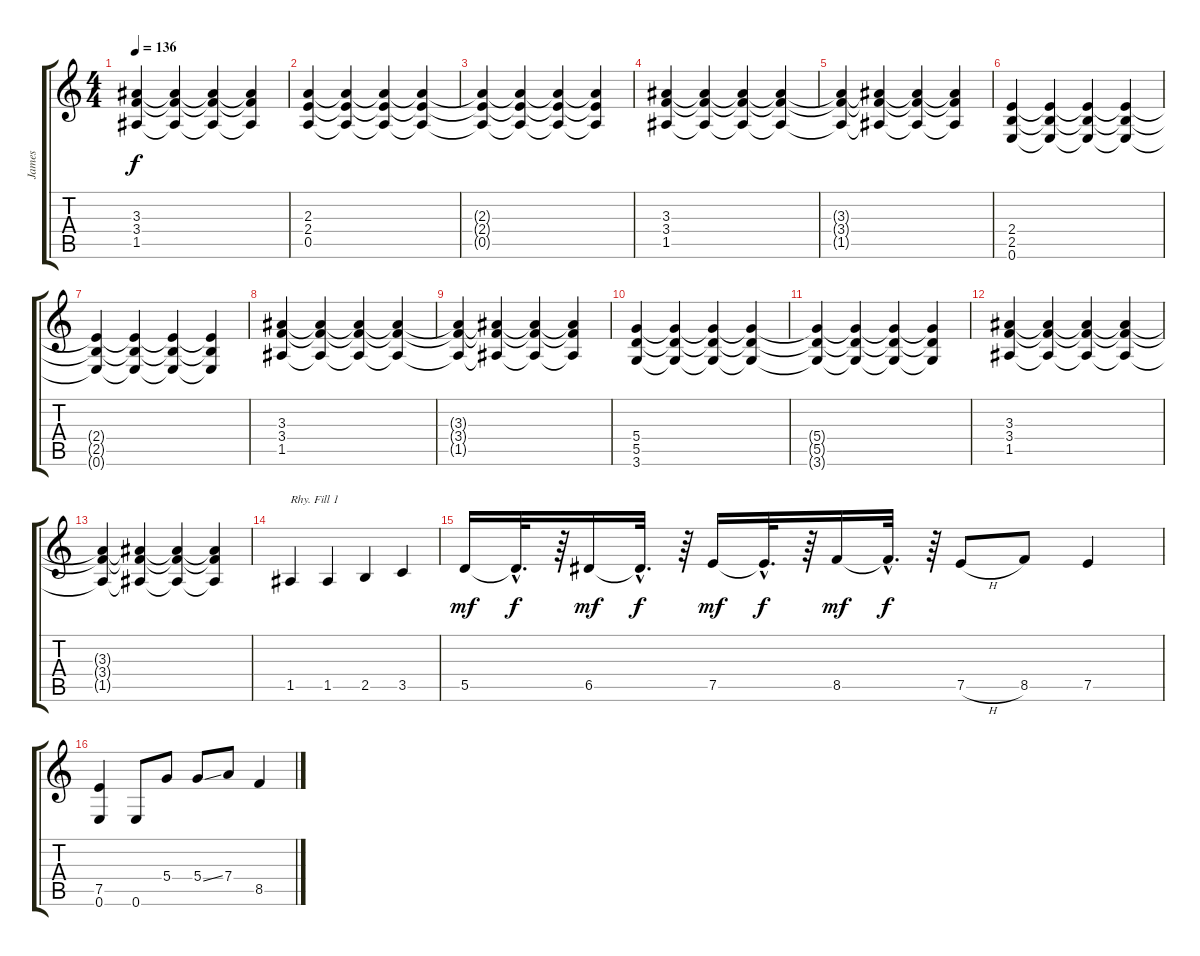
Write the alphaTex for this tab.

\track ("James" "James") {instrument distortionguitar}
\staff {score tabs}
\tuning (E4 B3 G3 D3 A2 E2) {hide}
\ts (4 4)
\tempo 136
\clef g2
\ks c
(3.3{t} 3.4{t} 1.5{t}).4{dy f} (3.3{t} 3.4{t} 1.5{t}).4 (3.3{t} 3.4{t} 1.5{t}).4 (3.3{t} 3.4{t} 1.5{t}).4 |
(2.3 2.4 0.5).4 (2.3{t} 2.4{t} 0.5{t}).4 (2.3{t} 2.4{t} 0.5{t}).4 (2.3{t} 2.4{t} 0.5{t}).4 |
(2.3{t} 2.4{t} 0.5{t}).4 (2.3{t} 2.4{t} 0.5{t}).4 (2.3{t} 2.4{t} 0.5{t}).4 (2.3{t} 2.4{t} 0.5{t}).4 |
(3.3 3.4 1.5).4 (3.3{t} 3.4{t} 1.5{t}).4 (3.3{t} 3.4{t} 1.5{t}).4 (3.3{t} 3.4{t} 1.5{t}).4 |
(3.3{t} 3.4{t} 1.5{t}).4 (3.3{t} 3.4{t} 1.5{t}).4 (3.3{t} 3.4{t} 1.5{t}).4 (3.3{t} 3.4{t} 1.5{t}).4 |
(2.4 2.5 0.6).4 (2.4{t} 2.5{t} 0.6{t}).4 (2.4{t} 2.5{t} 0.6{t}).4 (2.4{t} 2.5{t} 0.6{t}).4 |
(2.4{t} 2.5{t} 0.6{t}).4 (2.4{t} 2.5{t} 0.6{t}).4 (2.4{t} 2.5{t} 0.6{t}).4 (2.4{t} 2.5{t} 0.6{t}).4 |
(3.3 3.4 1.5).4 (3.3{t} 3.4{t} 1.5{t}).4 (3.3{t} 3.4{t} 1.5{t}).4 (3.3{t} 3.4{t} 1.5{t}).4 |
(3.3{t} 3.4{t} 1.5{t}).4 (3.3{t} 3.4{t} 1.5{t}).4 (3.3{t} 3.4{t} 1.5{t}).4 (3.3{t} 3.4{t} 1.5{t}).4 |
(5.4 5.5 3.6).4 (5.4{t} 5.5{t} 3.6{t}).4 (5.4{t} 5.5{t} 3.6{t}).4 (5.4{t} 5.5{t} 3.6{t}).4 |
(5.4{t} 5.5{t} 3.6{t}).4 (5.4{t} 5.5{t} 3.6{t}).4 (5.4{t} 5.5{t} 3.6{t}).4 (5.4{t} 5.5{t} 3.6{t}).4 |
(3.3 3.4 1.5).4 (3.3{t} 3.4{t} 1.5{t}).4 (3.3{t} 3.4{t} 1.5{t}).4 (3.3{t} 3.4{t} 1.5{t}).4 |
(3.3{t} 3.4{t} 1.5{t}).4 (3.3{t} 3.4{t} 1.5{t}).4 (3.3{t} 3.4{t} 1.5{t}).4 (3.3{t} 3.4{t} 1.5{t}).4 |
1.5.4{txt "Rhy. Fill 1"} 1.5.4 2.5.4 3.5.4 |
5.5.16{dy mf} 5.5{hac t}.32{d dy f} r.64 6.5.16{dy mf} 6.5{hac t}.32{d dy f} r.64 7.5.16{dy mf} 7.5{hac t}.32{d dy f} r.64 8.5.16{dy mf} 8.5{hac t}.32{d dy f} r.64 7.5{h}.8 8.5.8 7.5.4 |
(7.5 0.6).4 0.6.8 5.4.8 5.4{ss}.8 7.4.8 8.5.4
